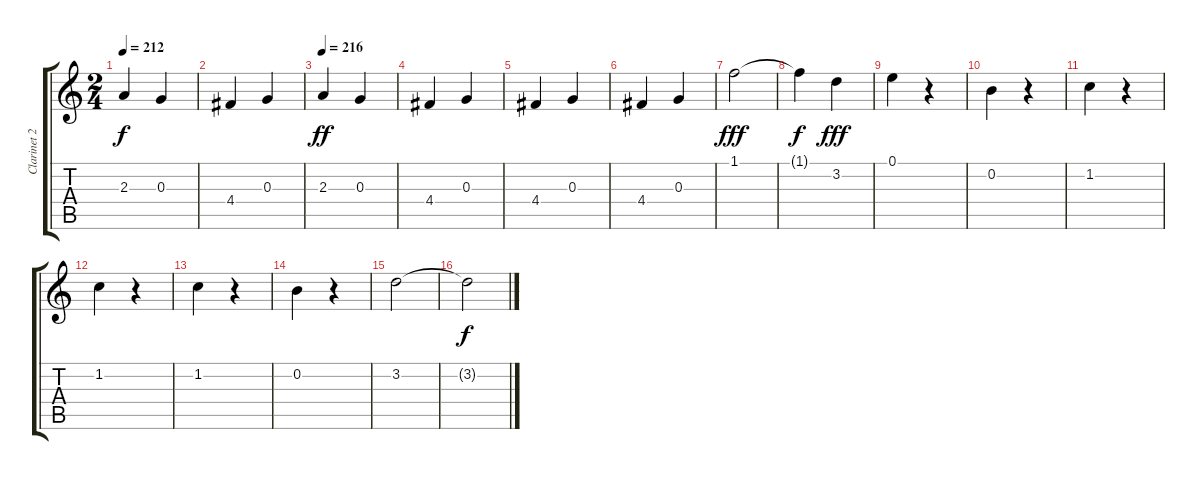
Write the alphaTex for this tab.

\track ("Clarinet 2" "Clarinet 2") {instrument acousticguitarnylon}
\staff {score tabs}
\tuning (E4 B3 G3 D3 A2 E2) {hide}
\ts (2 4)
\tempo 212
\clef g2
\ks c
2.3.4{dy f} 0.3.4 |
4.4.4 0.3.4 |
\tempo 216
2.3.4{dy ff} 0.3.4 |
4.4.4 0.3.4 |
4.4.4 0.3.4 |
4.4.4 0.3.4 |
1.1.2{dy fff} |
1.1{t}.4{dy f} 3.2.4{dy fff} |
0.1.4 r.4 |
0.2.4 r.4 |
1.2.4 r.4 |
1.2.4 r.4 |
1.2.4 r.4 |
0.2.4 r.4 |
3.2.2 |
3.2{t}.2{dy f}
